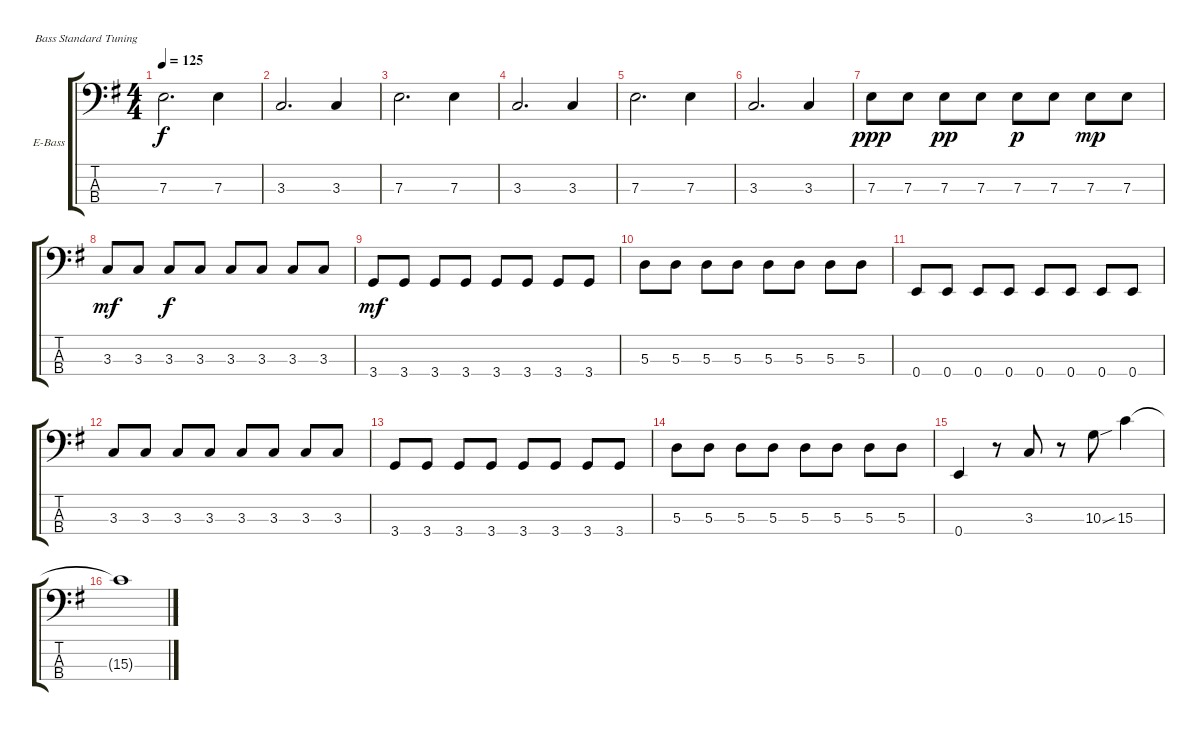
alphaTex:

\bracketExtendMode groupsimilarinstruments
\firstSystemTrackNameOrientation horizontal
\otherSystemsTrackNameOrientation horizontal
\track ("Electric Bass" "E-Bass") {instrument electricbassfinger}
\staff {score tabs}
\tuning (G2 D2 A1 E1)
\ts (4 4)
\tempo 125
\clef f4
\ks g
7.3.2{d dy f} 7.3.4 |
3.3.2{d} 3.3.4 |
7.3.2{d} 7.3.4 |
3.3.2{d} 3.3.4 |
7.3.2{d} 7.3.4 |
3.3.2{d} 3.3.4 |
7.3.8{dy ppp} 7.3.8 7.3.8{dy pp} 7.3.8 7.3.8{dy p} 7.3.8 7.3.8{dy mp} 7.3.8 |
3.3.8{dy mf} 3.3.8 3.3.8{dy f} 3.3.8 3.3.8 3.3.8 3.3.8 3.3.8 |
3.4.8{dy mf} 3.4.8 3.4.8 3.4.8 3.4.8 3.4.8 3.4.8 3.4.8 |
5.3.8 5.3.8 5.3.8 5.3.8 5.3.8 5.3.8 5.3.8 5.3.8 |
0.4.8 0.4.8 0.4.8 0.4.8 0.4.8 0.4.8 0.4.8 0.4.8 |
3.3.8 3.3.8 3.3.8 3.3.8 3.3.8 3.3.8 3.3.8 3.3.8 |
3.4.8 3.4.8 3.4.8 3.4.8 3.4.8 3.4.8 3.4.8 3.4.8 |
5.3.8 5.3.8 5.3.8 5.3.8 5.3.8 5.3.8 5.3.8 5.3.8 |
0.4.4 r.8 3.3.8 r.8 10.3{sou}.8 15.3.4 |
15.3{t}.1
